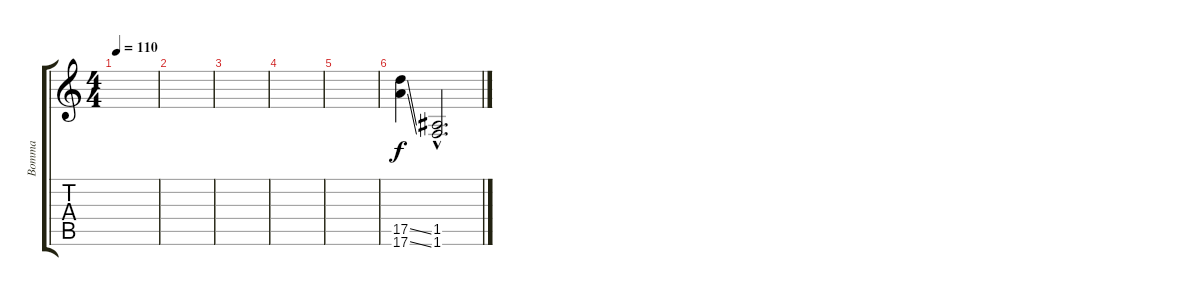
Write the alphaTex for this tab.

\track ("Bomma" "Bomma") {instrument distortionguitar}
\staff {score tabs}
\tuning (E4 B3 G3 D3 A2 E2) {hide}
\ts (4 4)
\tempo 110
\clef g2
\ks c
|
|
|
|
|
(17.5{ss} 17.6{ss}).4 (1.5{hac} 1.6{hac}).2{d}
